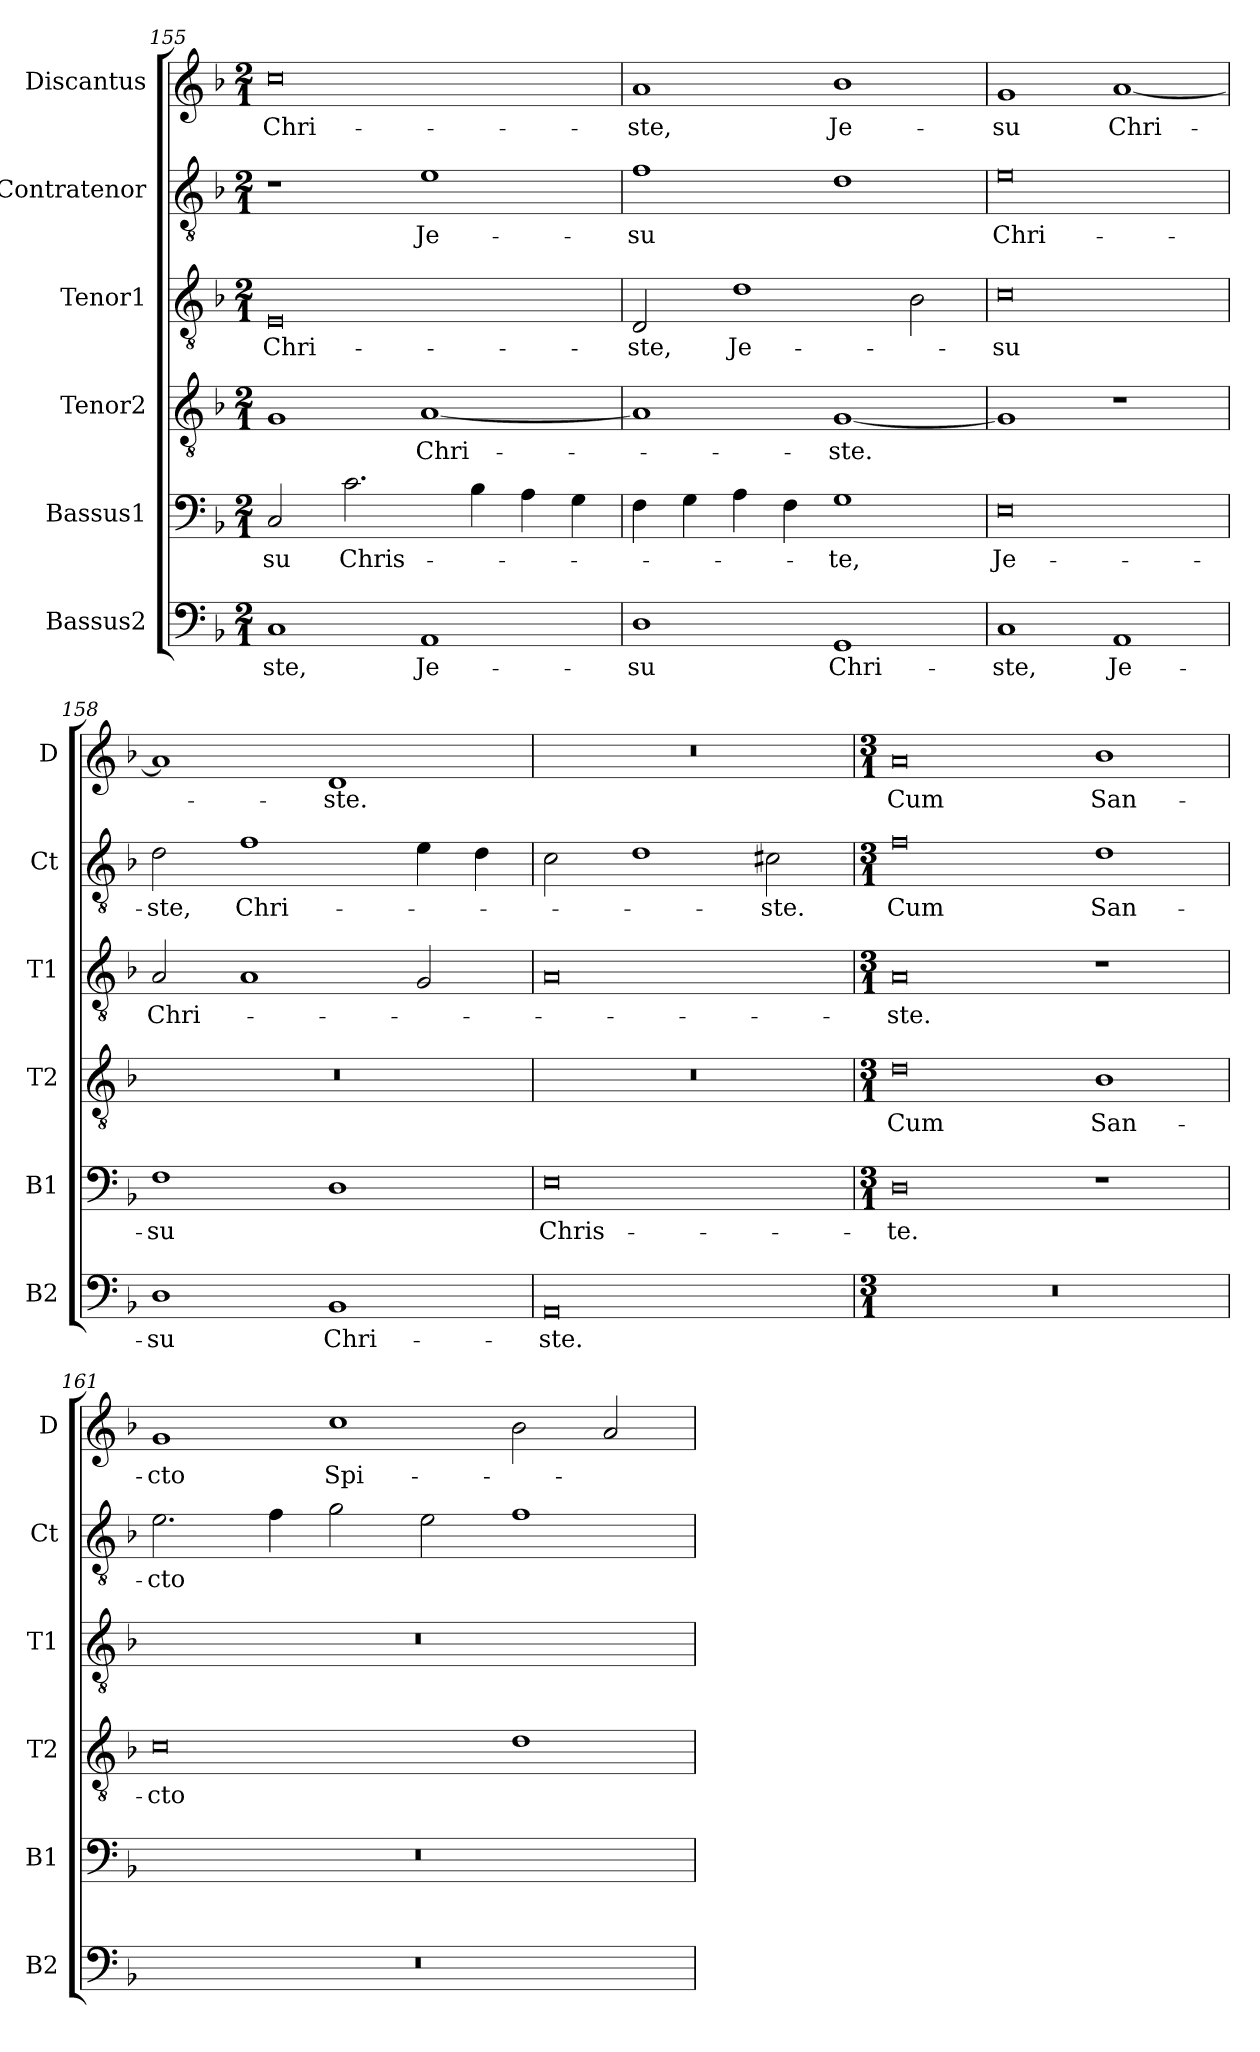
**kern	**text	**kern	**text	**kern	**text	**kern	**text	**kern	**text	**kern	**text
*part6	*part6	*part5	*part5	*part4	*part4	*part3	*part3	*part2	*part2	*part1	*part1
*staff6	*staff6	*staff5	*staff5	*staff4	*staff4	*staff3	*staff3	*staff2	*staff2	*staff1	*staff1
*I"Bassus2	*	*I"Bassus1	*	*I"Tenor2	*	*I"Tenor1	*	*I"Contratenor	*	*I"Discantus	*
*I'B2	*	*I'B1	*	*I'T2	*	*I'T1	*	*I'Ct	*	*I'D	*
*clefF4	*	*clefF4	*	*clefGv2	*	*clefGv2	*	*clefGv2	*	*clefG2	*
*k[b-]	*	*k[b-]	*	*k[b-]	*	*k[b-]	*	*k[b-]	*	*k[b-]	*
*M2/1	*	*M2/1	*	*M2/1	*	*M2/1	*	*M2/1	*	*M2/1	*
=155	=155	=155	=155	=155	=155	=155	=155	=155	=155	=155	=155
1C	-ste,	2C/	-su	1G	.	0E	Chri-	1r	.	0cc	Chri-
.	.	2.c\	Chris-	.	.	.	.	.	.	.	.
1AA	Je-	.	.	[1A	Chri-	.	.	1e	Je-	.	.
.	.	4B-\	.	.	.	.	.	.	.	.	.
.	.	4A\	.	.	.	.	.	.	.	.	.
.	.	4G\	.	.	.	.	.	.	.	.	.
=156	=156	=156	=156	=156	=156	=156	=156	=156	=156	=156	=156
1D	-su	4F\	.	1A]	.	2D/	-ste,	1f	-su	1a	-ste,
.	.	4G\	.	.	.	.	.	.	.	.	.
.	.	4A\	.	.	.	1d	Je-	.	.	.	.
.	.	4F\	.	.	.	.	.	.	.	.	.
1GG	Chri-	1G	-te,	[1G	-ste.	.	.	1d	.	1b-	Je-
.	.	.	.	.	.	2B-\	.	.	.	.	.
=157	=157	=157	=157	=157	=157	=157	=157	=157	=157	=157	=157
1C	-ste,	0E	Je-	1G]	.	0c	-su	0e	Chri-	1g	-su
1AA	Je-	.	.	1r	.	.	.	.	.	[1a	Chri-
=158	=158	=158	=158	=158	=158	=158	=158	=158	=158	=158	=158
1D	-su	1F	-su	0r	.	2A/	Chri-	2d\	-ste,	1a]	.
.	.	.	.	.	.	1A	.	1f	Chri-	.	.
1BB-	Chri-	1D	.	.	.	.	.	.	.	1d	-ste.
.	.	.	.	.	.	2G/	.	4e\	.	.	.
.	.	.	.	.	.	.	.	4d\	.	.	.
=159	=159	=159	=159	=159	=159	=159	=159	=159	=159	=159	=159
0AA	-ste.	0E	Chris-	0r	.	0A	.	2c\	.	0r	.
.	.	.	.	.	.	.	.	1d	.	.	.
.	.	.	.	.	.	.	.	2c#X\	-ste.	.	.
=160	=160	=160	=160	=160	=160	=160	=160	=160	=160	=160	=160
*M3/1	*	*M3/1	*	*M3/1	*	*M3/1	*	*M3/1	*	*M3/1	*
0.r	.	0D	-te.	0d	Cum	0A	-ste.	0f	Cum	0a	Cum
.	.	1r	.	1B-	San-	1r	.	1d	San-	1b-	San-
=161	=161	=161	=161	=161	=161	=161	=161	=161	=161	=161	=161
0.r	.	0.r	.	0c	-cto	0.r	.	2.e\	-cto	1g	-cto
.	.	.	.	.	.	.	.	4f\	.	.	.
.	.	.	.	.	.	.	.	2g\	.	1cc	Spi-
.	.	.	.	.	.	.	.	2e\	.	.	.
.	.	.	.	1d	.	.	.	1f	.	2b-\	.
.	.	.	.	.	.	.	.	.	.	2a/	.
=	=	=	=	=	=	=	=	=	=	=	=
*-	*-	*-	*-	*-	*-	*-	*-	*-	*-	*-	*-
